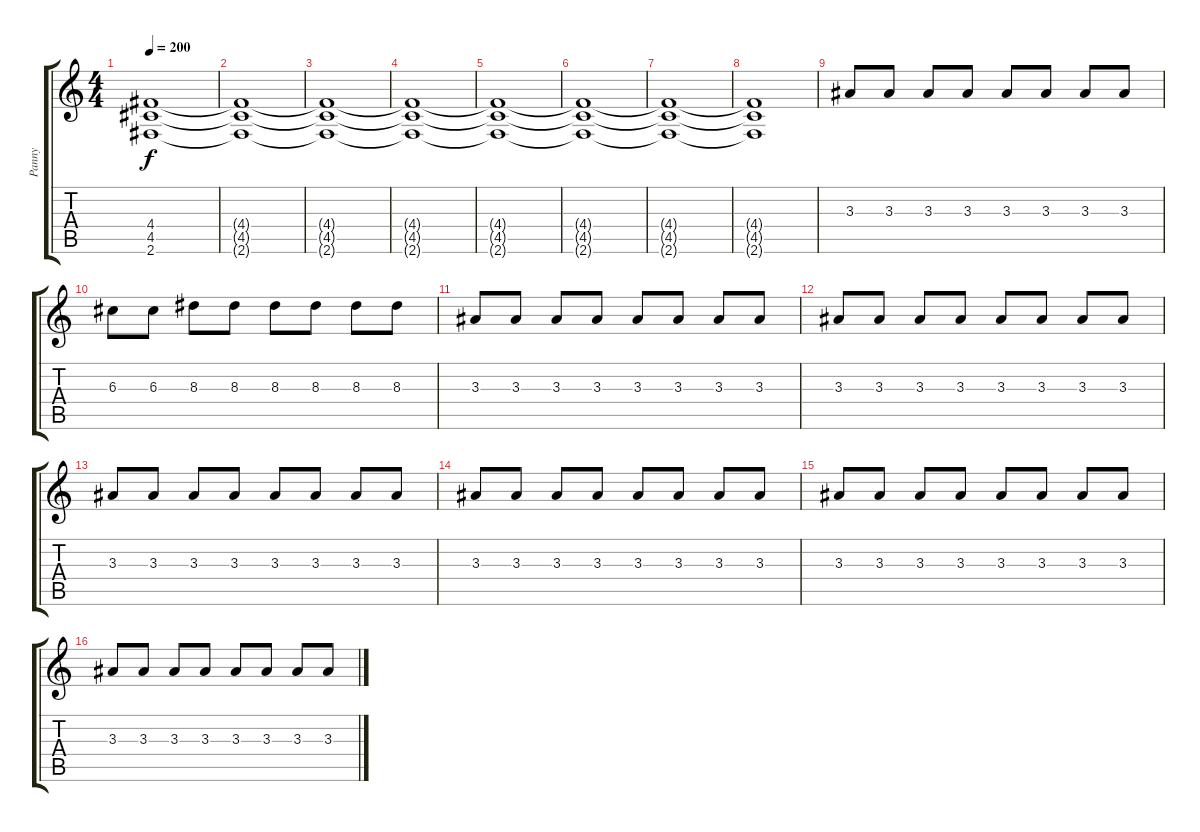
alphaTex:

\track ("Panny" "Panny") {instrument distortionguitar}
\staff {score tabs}
\tuning (E4 B3 G3 D3 A2 E2) {hide}
\ts (4 4)
\tempo 200
\clef g2
\ks c
(4.4 4.5 2.6).1{dy f instrument distortionguitar} |
(4.4{t} 4.5{t} 2.6{t}).1 |
(4.4{t} 4.5{t} 2.6{t}).1 |
(4.4{t} 4.5{t} 2.6{t}).1 |
(4.4{t} 4.5{t} 2.6{t}).1 |
(4.4{t} 4.5{t} 2.6{t}).1 |
(4.4{t} 4.5{t} 2.6{t}).1 |
(4.4{t} 4.5{t} 2.6{t}).1 |
3.3.8 3.3.8 3.3.8 3.3.8 3.3.8 3.3.8 3.3.8 3.3.8 |
6.3.8 6.3.8 8.3.8 8.3.8 8.3.8 8.3.8 8.3.8 8.3.8 |
3.3.8 3.3.8 3.3.8 3.3.8 3.3.8 3.3.8 3.3.8 3.3.8 |
3.3.8 3.3.8 3.3.8 3.3.8 3.3.8 3.3.8 3.3.8 3.3.8 |
3.3.8 3.3.8 3.3.8 3.3.8 3.3.8 3.3.8 3.3.8 3.3.8 |
3.3.8 3.3.8 3.3.8 3.3.8 3.3.8 3.3.8 3.3.8 3.3.8 |
3.3.8 3.3.8 3.3.8 3.3.8 3.3.8 3.3.8 3.3.8 3.3.8 |
3.3.8 3.3.8 3.3.8 3.3.8 3.3.8 3.3.8 3.3.8 3.3.8
